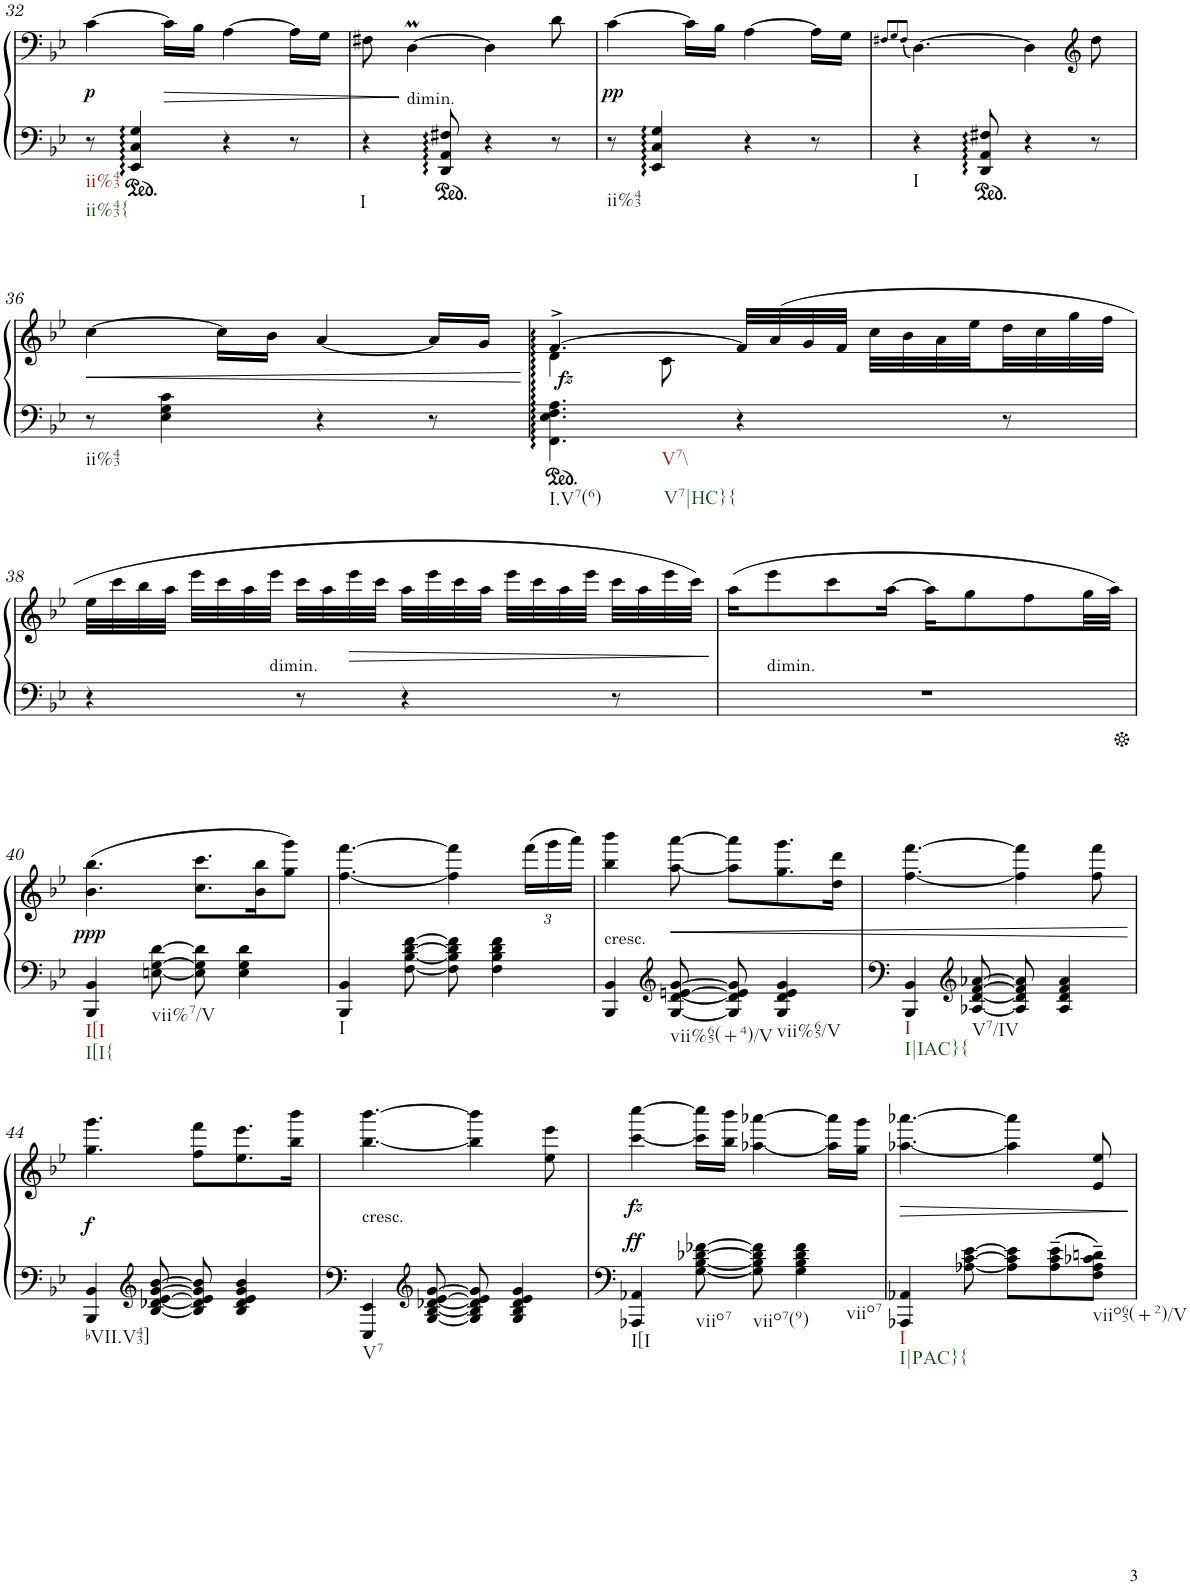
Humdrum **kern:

**kern	**kern	**dynam
*part1	*part1	*part1
*staff2	*staff1	*staff1/2
*I"Piano	*	*
*I'Pno.	*	*
!!LO:PB:g=z
*clefG2	*clefG2	*
*k[b-e-]	*k[b-e-]	*
*M6/8	*M6/8	*
=32	=32	=32
!LO:TX:b:t=ii%43	!	!
!LO:TX:b:t=ii%43{	!	!
!	!	!LO:DY:b
8r	[4c\	p
4EE-/ 4C/ 4G/	.	.
!	!	!LO:HP:b
.	16c\LL]	>
.	16B-\JJ	.
4r	[4A\	.
8r	16A\LL]	.
.	16G\JJ	.
=33	=33	=33
!LO:TX:b:t=I	!	!
4r	8F#X\	.
!	!LO:TX:b:t=dimin.	!
.	[4Dm\	.
8DD/ 8AA/ 8F#X/	.	.
4r	4D\]	.
8r	8d\	.
=34	=34	=34
!LO:TX:b:t=ii%43	!	!
!	!	!LO:DY:b
8r	[4c\	pp
4EE-/ 4C/ 4G/	.	.
.	16c\LL]	.
.	16B-\JJ	.
4r	[4A\	.
8r	16A\LL]	.
.	16G\JJ	.
=35	=35	=35
.	8qF#X/L	.
.	8qG/	.
.	(8qF#/J	.
!LO:TX:b:t=I	!	!
4r	[4.D\)	.
8DD/ 8AA/ 8F#X/	.	.
4r	4D\]	.
*	*clefG2	*
8r	8dd\	.
!!LO:LB:g=z
=36	=36	=36
!LO:TX:b:t=ii%43	!	!
!	!	!LO:HP:b
8r	[4cc\	<
4E-\ 4G\ 4c\	.	.
.	16cc\LL]	.
.	16b-\JJ	.
4r	[4a/	.
8r	16a/LL]	.
.	16g/JJ	.
.	.	]
=37	=37	=37
*	*^	*
!LO:TX:b:t=I.V7(6)	!	!	!
!LO:TX:b:t=V7\\	!	!	!
!LO:TX:b:t=V7|HC}{	!	!	!
!	!	!	!LO:DY:b
4.FF\ 4.E-\ 4.F\ 4.A\	[4.f^/	4d\	fz
.	.	8c\	.
4r	32f/LLL]	4.ryy	.
.	(32a/	.	.
.	32g/	.	.
.	32f/JJJ	.	.
.	32cc\LLL	.	.
.	32b-\	.	.
.	32a\	.	.
.	32ee-\	.	.
8r	32dd\	.	.
.	32cc\	.	.
.	32gg\	.	.
.	32ff\JJJ	.	.
*	*v	*v	*
!!LO:LB:g=z
=38	=38	=38
4r	32ee-\LLL	.
.	32ccc\	.
.	32bb-\	.
.	32aa\JJJ	.
.	32eee-\LLL	.
.	32ccc\	.
.	32aa\	.
!	!LO:TX:b:t=dimin.	!
.	32eee-\JJJ	.
8r	32ccc\LLL	.
.	32aa\	.
!	!	!LO:HP:b
.	32eee-\	>
.	32ccc\JJJ	.
4r	32aa\LLL	.
.	32eee-\	.
.	32ccc\	.
.	32aa\JJJ	.
.	32eee-\LLL	.
.	32ccc\	.
.	32aa\	.
.	32eee-\JJJ	.
8r	32ccc\LLL	.
.	32aa\	.
.	32eee-\	.
.	32ccc\JJJ)	.
.	.	[
=39	=39	=39
2.r	(16aa\KL	.
!	!LO:TX:b:t=dimin.	!
.	8eee-\	.
.	8ccc\	.
.	[16aa\Jk	.
.	16aa\KL]	.
.	8gg\	.
.	8ff\	.
.	32gg\LL	.
.	32aa\JJJ)	.
!!LO:LB:g=z
=40	=40	=40
!LO:TX:b:t=I[I	!	!
!LO:TX:b:t=I[I{	!	!
!	!	!LO:DY:b
4BBB-/ 4BB-/	(4.b-\ 4.bb-\	ppp
!LO:TX:b:t=vii%7/V	!	!
[8En\ [8G\ [8d\	.	.
8E\] 8G\] 8d\]	8.cc\ 8.ccc\L	.
4E\ 4G\ 4d\	.	.
.	16b-\ 16bb-\K	.
.	8gg\ 8ggg\J)	.
=41	=41	=41
!LO:TX:b:t=I	!	!
4BBB-/ 4BB-/	[4.ff\ [4.fff\	.
[8F\ [8B-\ [8d\ [8f\	.	.
8F\] 8B-\] 8d\] 8f\]	4ff\] 4fff\]	.
4F\ 4B-\ 4d\ 4f\	.	.
*	*Xbrackettup	*
.	(24fff\LL	.
.	24ggg\	.
.	24aaa\JJ)	.
=42	=42	=42
!	!LO:TX:b:t=cresc.	!
4BBB-/ 4BB-/	4bb-\ 4bbb-\	.
*clefG2	*	*
!LO:TX:b:t=vii%65(+4)/V	!	!
!	!	!LO:HP:b
[8G/ [8d/ [8en/ [8g/	[8aa\ [8aaa\	<
8G/] 8d/] 8e/] 8g/]	8aa\] 8aaa\]L	.
!LO:TX:b:t=vii%65/V	!	!
4G/ 4d/ 4e/ 4g/	8.gg\ 8.ggg\	.
.	16dd\ 16ddd\Jk	.
=43	=43	=43
!LO:TX:b:t=I	!	!
!LO:TX:b:t=I|IAC}{	!	!
4BBB-/ 4BB-/	[4.ff\ [4.fff\	.
*clefG2	*	*
!LO:TX:b:t=V7/IV	!	!
[8A-X/ [8d/ [8f/ [8a-X/	.	.
8A-/] 8d/] 8f/] 8a-/]	4ff\] 4fff\]	.
4A-/ 4d/ 4f/ 4a-/	.	.
.	8ff\ 8fff\	.
.	.	]
!!LO:LB:g=z
=44	=44	=44
!LO:TX:b:t=bVII.V43]	!	!
!	!	!LO:DY:b
4BBB-/ 4BB-/	4.gg\ 4.ggg\	f
*clefG2	*	*
[8B-/ [8d-X/ [8e-/ [8g/ [8b-/	.	.
8B-/] 8d-/] 8e-/] 8g/] 8b-/]	8ff\ 8fff\L	.
4B-/ 4d-/ 4e-/ 4g/ 4b-/	8.ee-\ 8.eee-\	.
.	16bb-\ 16bbb-\Jk	.
=45	=45	=45
!	!LO:TX:b:t=cresc.	!
!LO:TX:b:t=V7	!	!
4EEE-/ 4EE-/	[4.bb-\ [4.bbb-\	.
*clefG2	*	*
[8G/ [8B-/ [8d-X/ [8e-/ [8g/	.	.
8G/] 8B-/] 8d-/] 8e-/] 8g/]	4bb-\] 4bbb-\]	.
4G/ 4B-/ 4d-/ 4e-/ 4g/	.	.
.	8ee-\ 8eee-\	.
=46	=46	=46
!LO:TX:b:t=I[I	!	!
!	!	!LO:DY:a=2
!	!	!LO:DY:n=1:b
4AAA-X/ 4AA-X/	[4ccc\ [4cccc\	ff fz
!LO:TX:b:t=viio7	!	!
[8G\ [8B-\ [8d-X\ [8f-X\	16ccc\] 16cccc\]LL	.
.	16bb-\ 16bbb-\JJ	.
!LO:TX:b:t=viio7(9)	!	!
8G\] 8B-\] 8d-\] 8f-\]	[4aa-X\ [4aaa-X\	.
!LO:TX:b:t=viio7	!	!
4G\ 4B-\ 4d-\ 4f-\	.	.
.	16aa-\] 16aaa-\]LL	.
.	16gg\ 16ggg\JJ	.
=47	=47	=47
!LO:TX:b:t=I	!	!
!LO:TX:b:t=I|PAC}{	!	!
4AAA-X/ 4AA-X/	[4.aa-X\ [4.aaa-X\	.
[8A-X\ [8c\ [8e-\	.	.
8A-\] 8c\] 8e-\]L	4aa-\] 4aaa-\]	.
8A-\~ 8c\~ 8e-\~	.	.
!LO:TX:b:t=viio65(+2)/V	!	!
8F\~ 8A-\~ 8c-X\~ 8dn\~J	8e-/ 8ee-/	.
.	.	[
=	=	=
*-	*-	*-
